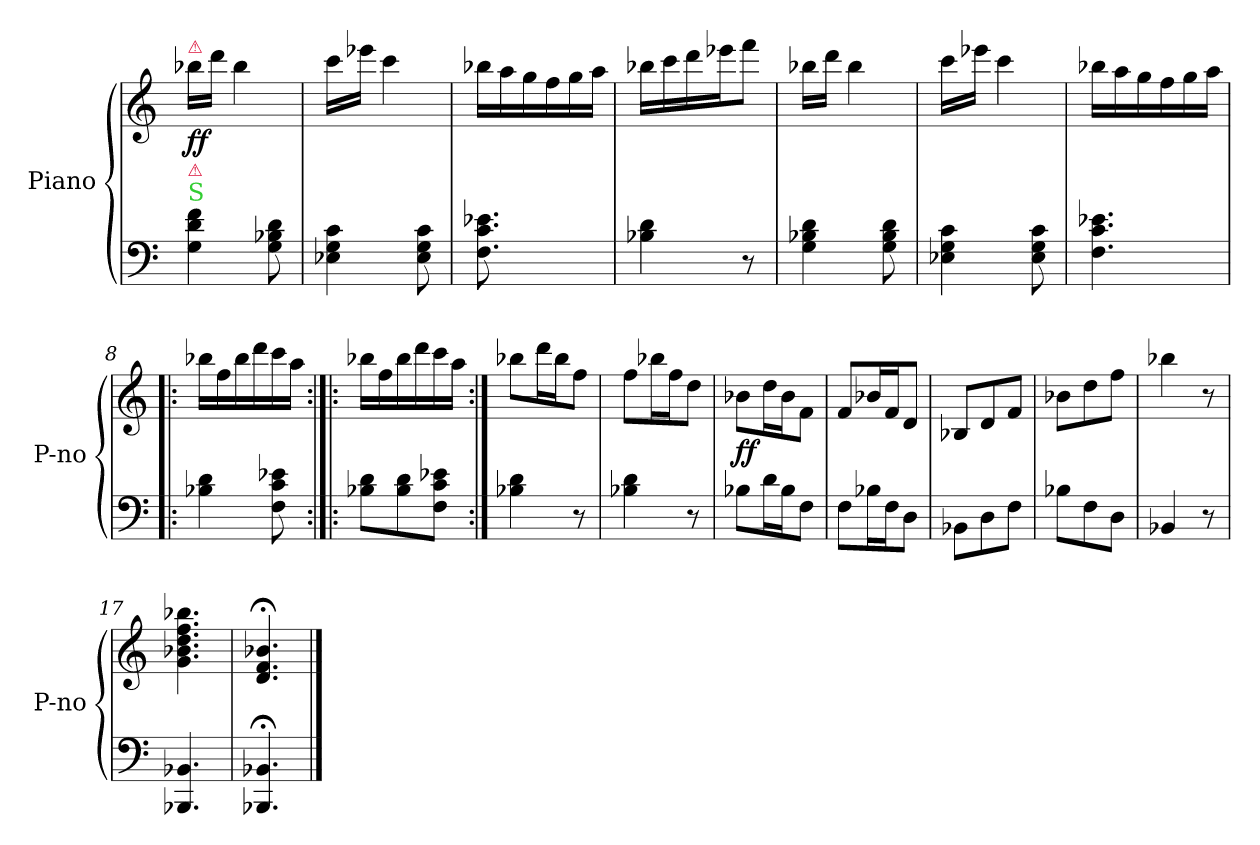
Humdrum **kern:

**kern	**kern	**dynam
*part1	*part1	*part1
*staff2	*staff1	*staff1/2
*I"Piano	*	*
*I'P-no	*	*
*clefF4	*clefG2	*
=1	=1	=1
!	!LO:TX:a:color=crimson:t=⚠	!
!LO:TX:a:color=limegreen:t=S	!	!
!LO:TX:a:color=crimson:t=⚠	!	!
4G\ 4d\ 4f\	16bb-\LL	ff
.	16ddd\JJ	.
.	4bb-\	.
8G\ 8B-\ 8d\	.	.
=2	=2	=2
4E-\ 4G\ 4c\	16ccc\LL	.
.	16eee-\JJ	.
.	4ccc\	.
8E-\ 8G\ 8c\	.	.
=3	=3	=3
!LO:N:vis=8.	!	!
4.F\ 4.c\ 4.e-\	16bb-\LL	.
.	16aa\	.
.	16gg\	.
.	16ff\	.
.	16gg\	.
.	16aa\JJ	.
=4	=4	=4
4B-\ 4d\	16bb-\LL	.
.	16ccc\	.
.	16ddd\	.
.	16eee-\J	.
8r	8fff\J	.
=5	=5	=5
4G\ 4B-\ 4d\	16bb-\LL	.
.	16ddd\JJ	.
.	4bb-\	.
8G\ 8B-\ 8d\	.	.
=6	=6	=6
4E-\ 4G\ 4c\	16ccc\LL	.
.	16eee-\JJ	.
.	4ccc\	.
8E-\ 8G\ 8c\	.	.
=7	=7	=7
4.F\ 4.c\ 4.e-\	16bb-\LL	.
.	16aa\	.
.	16gg\	.
.	16ff\	.
.	16gg\	.
.	16aa\JJ	.
=8!|:	=8!|:	=8!|:
4B-\ 4d\	16bb-\LL	.
.	16ff\	.
.	16bb-\	.
.	16ddd\	.
8F\ 8c\ 8e-\	16ccc\	.
.	16aa\JJ	.
=9:|!|:	=9:|!|:	=9:|!|:
8B-\ 8d\L	16bb-\LL	.
.	16ff\	.
8B-\ 8d\	16bb-\	.
.	16ddd\	.
8F\ 8c\ 8e-\J	16ccc\	.
.	16aa\JJ	.
=10:|!	=10:|!	=10:|!
4B-\ 4d\	8bb-\L	.
.	16ddd\L	.
.	16bb-\J	.
8r	8ff\J	.
=11	=11	=11
4B-\ 4d\	8ff\L	.
.	16bb-\L	.
.	16ff\J	.
8r	8dd\J	.
=12	=12	=12
8B-\L	8b-\L	ff
16d\L	16dd\L	.
16B-\J	16b-\J	.
8F\J	8f\J	.
=13	=13	=13
8F\L	8f/L	.
16B-\L	16b-/L	.
16F\J	16f/J	.
8D\J	8d/J	.
=14	=14	=14
8BB-\L	8B-/L	.
8D\	8d/	.
8F\J	8f/J	.
=15	=15	=15
8B-\L	8b-\L	.
8F\	8dd\	.
8D\J	8ff\J	.
=16	=16	=16
4BB-/	4bb-\	.
8r	8r	.
=17	=17	=17
4.BBB-/ 4.BB-/	4.g\ 4.b-\ 4.dd\ 4.ff\ 4.bb-\	.
=18	=18	=18
4.BBB-;</ 4.BB-;</	4.d;</ 4.f;</ 4.b-;</	.
==	==	==
*-	*-	*-
